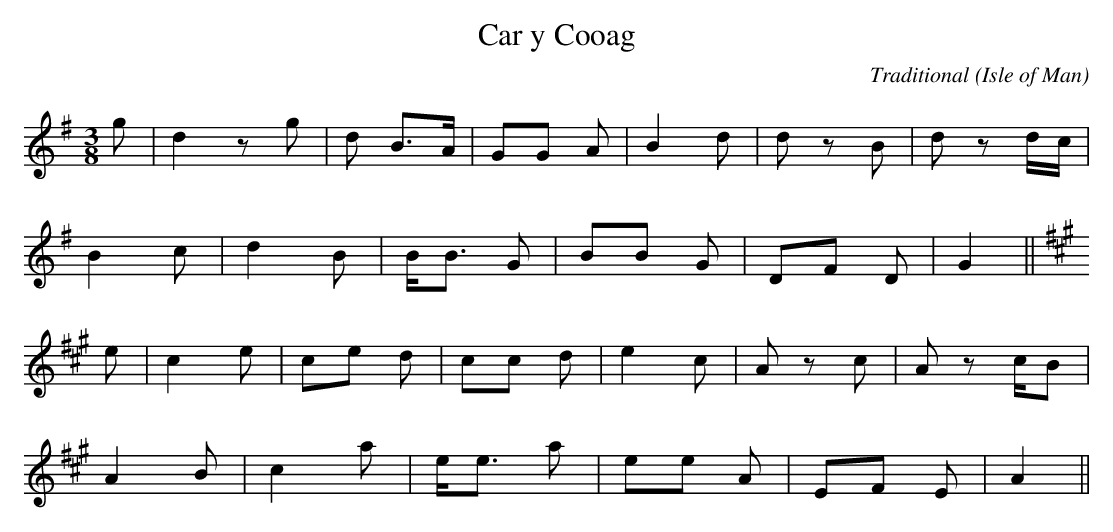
X:1
T:Car y Cooag
C:Traditional
O:Isle of Man
L:1/8
M:3/8
K:G
g|d2 zg|d B>A|GG A|B2 d|d zB|d zd/c/|
B2 c|d2 B|B<B G|BB G|DF D|G2||
K:A
e|c2 e|ce d|cc d|e2c|Az c|Az c/B|
A2 B|c2 a|e<e a|ee A|EF E|A2||
